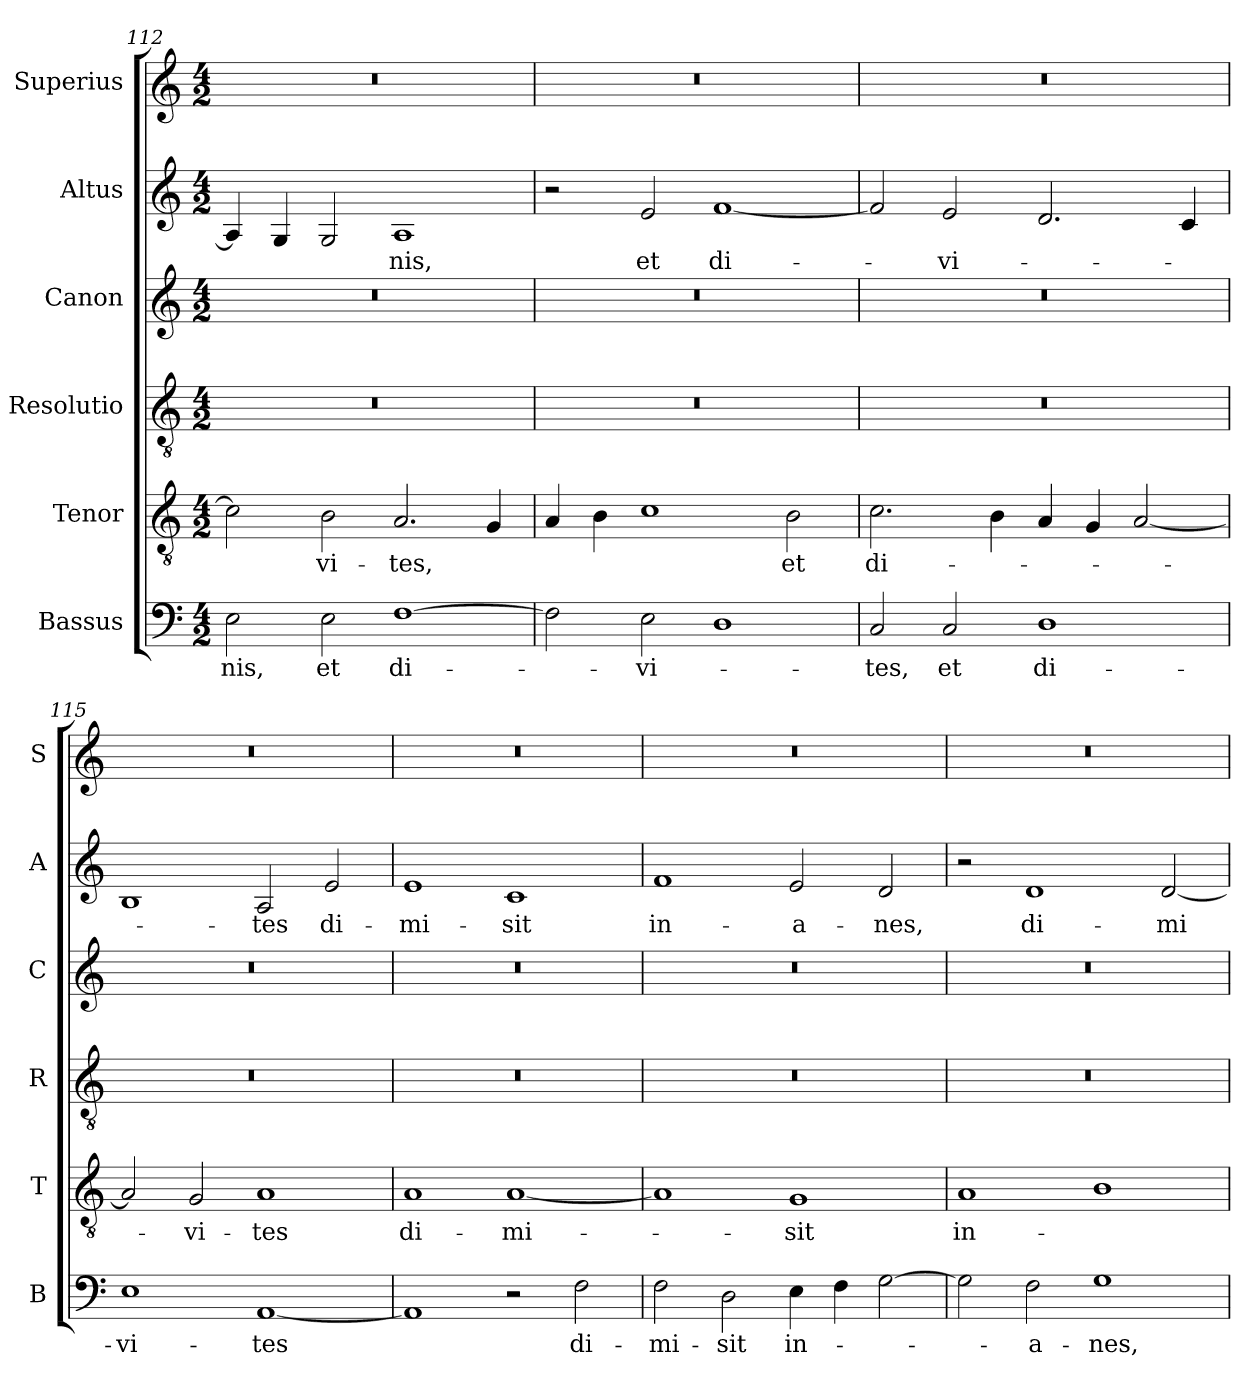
**kern	**text	**kern	**text	**kern	**kern	**kern	**text	**kern
*part6	*part6	*part5	*part5	*part4	*part3	*part2	*part2	*part1
*staff6	*staff6	*staff5	*staff5	*staff4	*staff3	*staff2	*staff2	*staff1
*I"Bassus	*	*I"Tenor	*	*I"Resolutio	*I"Canon	*I"Altus	*	*I"Superius
*I'B	*	*I'T	*	*I'R	*I'C	*I'A	*	*I'S
!!LO:LB:g=z
*clefF4	*	*clefGv2	*	*clefGv2	*clefG2	*clefG2	*	*clefG2
*k[]	*	*k[]	*	*k[]	*k[]	*k[]	*	*k[]
*C:	*	*C:	*	*C:	*C:	*C:	*	*C:
*M4/2	*	*M4/2	*	*M4/2	*M4/2	*M4/2	*	*M4/2
=112	=112	=112	=112	=112	=112	=112	=112	=112
!	!LO:LY:b	!	!	!	!	!	!	!
2E\	-nis,	2c\]	.	0r	0r	4A/]	.	0r
.	.	.	.	.	.	4G/	.	.
!	!LO:LY:b	!	!LO:LY:b	!	!	!	!	!
2E\	et	2B\	-vi-	.	.	2G/	.	.
!	!LO:LY:b	!	!LO:LY:b	!	!	!	!LO:LY:b	!
[1F	di-	2.A/	-tes,	.	.	1A	-nis,	.
.	.	4G/	.	.	.	.	.	.
=113	=113	=113	=113	=113	=113	=113	=113	=113
2F\]	.	4A/	.	0r	0r	2r	.	0r
.	.	4B\	.	.	.	.	.	.
!	!LO:LY:b	!	!	!	!	!	!LO:LY:b	!
2E\	-vi-	1c	.	.	.	2e/	et	.
!	!	!	!	!	!	!	!LO:LY:b	!
1D	.	.	.	.	.	[1f	di-	.
!	!	!	!LO:LY:b	!	!	!	!	!
.	.	2B\	et	.	.	.	.	.
=114	=114	=114	=114	=114	=114	=114	=114	=114
!	!LO:LY:b	!	!LO:LY:b	!	!	!	!	!
2C/	-tes,	2.c\	di-	0r	0r	2f/]	.	0r
!	!LO:LY:b	!	!	!	!	!	!LO:LY:b	!
2C/	et	.	.	.	.	2e/	-vi-	.
.	.	4B\	.	.	.	.	.	.
!	!LO:LY:b	!	!	!	!	!	!	!
1D	di-	4A/	.	.	.	2.d/	.	.
.	.	4G/	.	.	.	.	.	.
.	.	[2A/	.	.	.	.	.	.
.	.	.	.	.	.	4c/	.	.
=115	=115	=115	=115	=115	=115	=115	=115	=115
!	!LO:LY:b	!	!	!	!	!	!	!
1E	-vi-	2A/]	.	0r	0r	1B	.	0r
!	!	!	!LO:LY:b	!	!	!	!	!
.	.	2G/	-vi-	.	.	.	.	.
!	!LO:LY:b	!	!LO:LY:b	!	!	!	!LO:LY:b	!
[1AA	-tes	1A	-tes	.	.	2A/	-tes	.
!	!	!	!	!	!	!	!LO:LY:b	!
.	.	.	.	.	.	2e/	di-	.
=116	=116	=116	=116	=116	=116	=116	=116	=116
!	!	!	!LO:LY:b	!	!	!	!LO:LY:b	!
1AA]	.	1A	di-	0r	0r	1e	-mi-	0r
!	!	!	!LO:LY:b	!	!	!	!LO:LY:b	!
2r	.	[1A	-mi-	.	.	1c	-sit	.
!	!LO:LY:b	!	!	!	!	!	!	!
2F\	di-	.	.	.	.	.	.	.
!!LO:PB:g=z
=117	=117	=117	=117	=117	=117	=117	=117	=117
!	!LO:LY:b	!	!	!	!	!	!LO:LY:b	!
2F\	-mi-	1A]	.	0r	0r	1f	in-	0r
!	!LO:LY:b	!	!	!	!	!	!	!
2D\	-sit	.	.	.	.	.	.	.
!	!LO:LY:b	!	!LO:LY:b	!	!	!	!LO:LY:b	!
4E\	in-	1G	-sit	.	.	2e/	-a-	.
4F\	.	.	.	.	.	.	.	.
!	!	!	!	!	!	!	!LO:LY:b	!
[2G\	.	.	.	.	.	2d/	-nes,	.
=118	=118	=118	=118	=118	=118	=118	=118	=118
!	!	!	!LO:LY:b	!	!	!	!	!
2G\]	.	1A	in-	0r	0r	2r	.	0r
!	!LO:LY:b	!	!	!	!	!	!LO:LY:b	!
2F\	-a-	.	.	.	.	1d	di-	.
!	!LO:LY:b	!	!	!	!	!	!	!
1G	-nes,	1B	.	.	.	.	.	.
!	!	!	!	!	!	!	!LO:LY:b	!
.	.	.	.	.	.	[2d/	-mi-	.
=	=	=	=	=	=	=	=	=
*-	*-	*-	*-	*-	*-	*-	*-	*-
